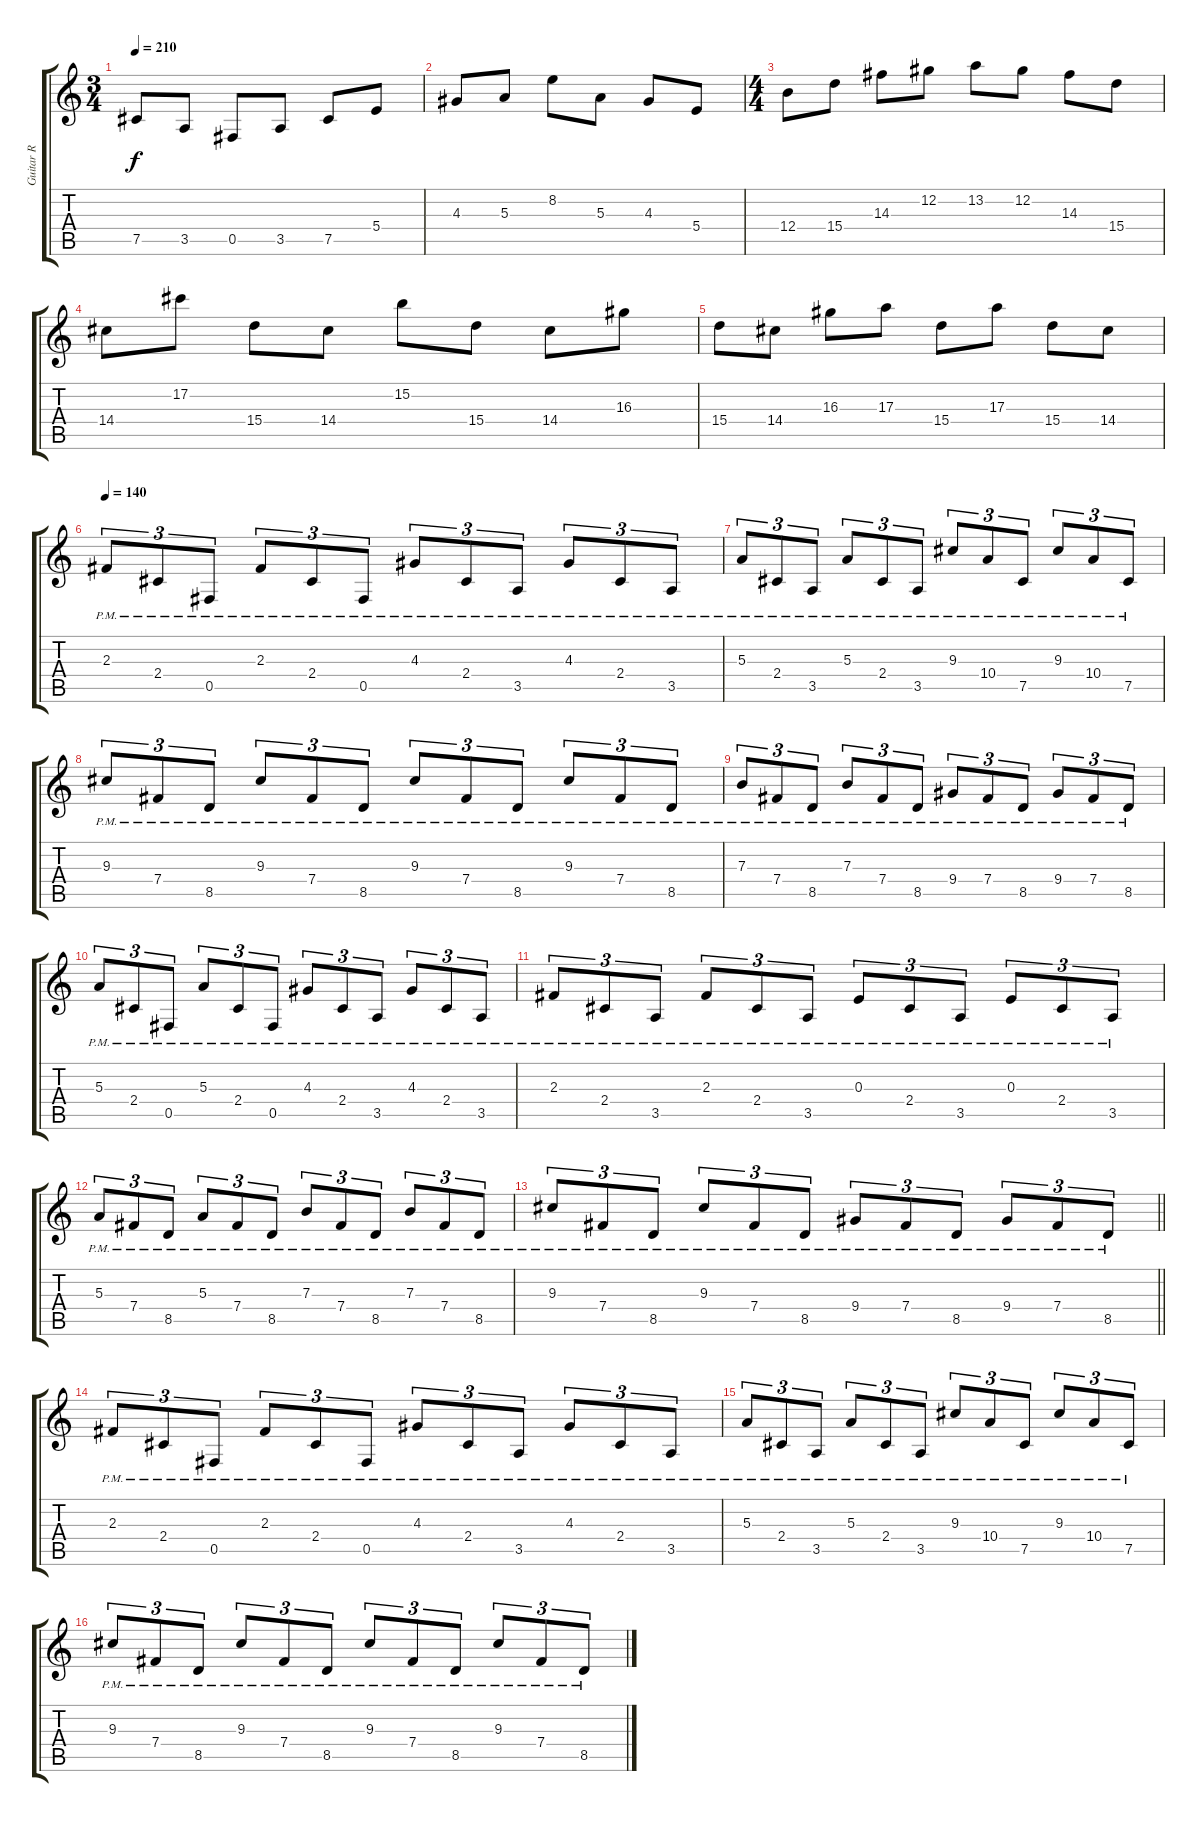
\track ("Guitar R" "Guitar R") {instrument overdrivenguitar}
\staff {score tabs}
\tuning (Db4 Ab3 E3 B2 Gb2 B1) {hide}
\ts (3 4)
\tempo 210
\clef g2
\ks c
7.5.8{dy f} 3.5.8 0.5.8 3.5.8 7.5.8 5.4.8 |
4.3.8 5.3.8 8.2.8 5.3.8 4.3.8 5.4.8 |
\ts (4 4)
12.4.8 15.4.8 14.3.8 12.2.8 13.2.8 12.2.8 14.3.8 15.4.8 |
14.4.8 17.2.8 15.4.8 14.4.8 15.2.8 15.4.8 14.4.8 16.3.8 |
15.4.8 14.4.8 16.3.8 17.3.8 15.4.8 17.3.8 15.4.8 14.4.8 |
\tempo 140
2.3{pm}.8{tu (3 2)} 2.4{pm}.8{tu (3 2)} 0.5{pm}.8{tu (3 2)} 2.3{pm}.8{tu (3 2)} 2.4{pm}.8{tu (3 2)} 0.5{pm}.8{tu (3 2)} 4.3{pm}.8{tu (3 2)} 2.4{pm}.8{tu (3 2)} 3.5{pm}.8{tu (3 2)} 4.3{pm}.8{tu (3 2)} 2.4{pm}.8{tu (3 2)} 3.5{pm}.8{tu (3 2)} |
5.3{pm}.8{tu (3 2)} 2.4{pm}.8{tu (3 2)} 3.5{pm}.8{tu (3 2)} 5.3{pm}.8{tu (3 2)} 2.4{pm}.8{tu (3 2)} 3.5{pm}.8{tu (3 2)} 9.3{pm}.8{tu (3 2)} 10.4{pm}.8{tu (3 2)} 7.5{pm}.8{tu (3 2)} 9.3{pm}.8{tu (3 2)} 10.4{pm}.8{tu (3 2)} 7.5{pm}.8{tu (3 2)} |
9.3{pm}.8{tu (3 2)} 7.4{pm}.8{tu (3 2)} 8.5{pm}.8{tu (3 2)} 9.3{pm}.8{tu (3 2)} 7.4{pm}.8{tu (3 2)} 8.5{pm}.8{tu (3 2)} 9.3{pm}.8{tu (3 2)} 7.4{pm}.8{tu (3 2)} 8.5{pm}.8{tu (3 2)} 9.3{pm}.8{tu (3 2)} 7.4{pm}.8{tu (3 2)} 8.5{pm}.8{tu (3 2)} |
7.3{pm}.8{tu (3 2)} 7.4{pm}.8{tu (3 2)} 8.5{pm}.8{tu (3 2)} 7.3{pm}.8{tu (3 2)} 7.4{pm}.8{tu (3 2)} 8.5{pm}.8{tu (3 2)} 9.4{pm}.8{tu (3 2)} 7.4{pm}.8{tu (3 2)} 8.5{pm}.8{tu (3 2)} 9.4{pm}.8{tu (3 2)} 7.4{pm}.8{tu (3 2)} 8.5{pm}.8{tu (3 2)} |
5.3{pm}.8{tu (3 2)} 2.4{pm}.8{tu (3 2)} 0.5{pm}.8{tu (3 2)} 5.3{pm}.8{tu (3 2)} 2.4{pm}.8{tu (3 2)} 0.5{pm}.8{tu (3 2)} 4.3{pm}.8{tu (3 2)} 2.4{pm}.8{tu (3 2)} 3.5{pm}.8{tu (3 2)} 4.3{pm}.8{tu (3 2)} 2.4{pm}.8{tu (3 2)} 3.5{pm}.8{tu (3 2)} |
2.3{pm}.8{tu (3 2)} 2.4{pm}.8{tu (3 2)} 3.5{pm}.8{tu (3 2)} 2.3{pm}.8{tu (3 2)} 2.4{pm}.8{tu (3 2)} 3.5{pm}.8{tu (3 2)} 0.3{pm}.8{tu (3 2)} 2.4{pm}.8{tu (3 2)} 3.5{pm}.8{tu (3 2)} 0.3{pm}.8{tu (3 2)} 2.4{pm}.8{tu (3 2)} 3.5{pm}.8{tu (3 2)} |
5.3{pm}.8{tu (3 2)} 7.4{pm}.8{tu (3 2)} 8.5{pm}.8{tu (3 2)} 5.3{pm}.8{tu (3 2)} 7.4{pm}.8{tu (3 2)} 8.5{pm}.8{tu (3 2)} 7.3{pm}.8{tu (3 2)} 7.4{pm}.8{tu (3 2)} 8.5{pm}.8{tu (3 2)} 7.3{pm}.8{tu (3 2)} 7.4{pm}.8{tu (3 2)} 8.5{pm}.8{tu (3 2)} |
\barLineRight lightlight
9.3{pm}.8{tu (3 2)} 7.4{pm}.8{tu (3 2)} 8.5{pm}.8{tu (3 2)} 9.3{pm}.8{tu (3 2)} 7.4{pm}.8{tu (3 2)} 8.5{pm}.8{tu (3 2)} 9.4{pm}.8{tu (3 2)} 7.4{pm}.8{tu (3 2)} 8.5{pm}.8{tu (3 2)} 9.4{pm}.8{tu (3 2)} 7.4{pm}.8{tu (3 2)} 8.5{pm}.8{tu (3 2)} |
2.3{pm}.8{tu (3 2)} 2.4{pm}.8{tu (3 2)} 0.5{pm}.8{tu (3 2)} 2.3{pm}.8{tu (3 2)} 2.4{pm}.8{tu (3 2)} 0.5{pm}.8{tu (3 2)} 4.3{pm}.8{tu (3 2)} 2.4{pm}.8{tu (3 2)} 3.5{pm}.8{tu (3 2)} 4.3{pm}.8{tu (3 2)} 2.4{pm}.8{tu (3 2)} 3.5{pm}.8{tu (3 2)} |
5.3{pm}.8{tu (3 2)} 2.4{pm}.8{tu (3 2)} 3.5{pm}.8{tu (3 2)} 5.3{pm}.8{tu (3 2)} 2.4{pm}.8{tu (3 2)} 3.5{pm}.8{tu (3 2)} 9.3{pm}.8{tu (3 2)} 10.4{pm}.8{tu (3 2)} 7.5{pm}.8{tu (3 2)} 9.3{pm}.8{tu (3 2)} 10.4{pm}.8{tu (3 2)} 7.5{pm}.8{tu (3 2)} |
9.3{pm}.8{tu (3 2)} 7.4{pm}.8{tu (3 2)} 8.5{pm}.8{tu (3 2)} 9.3{pm}.8{tu (3 2)} 7.4{pm}.8{tu (3 2)} 8.5{pm}.8{tu (3 2)} 9.3{pm}.8{tu (3 2)} 7.4{pm}.8{tu (3 2)} 8.5{pm}.8{tu (3 2)} 9.3{pm}.8{tu (3 2)} 7.4{pm}.8{tu (3 2)} 8.5{pm}.8{tu (3 2)}
